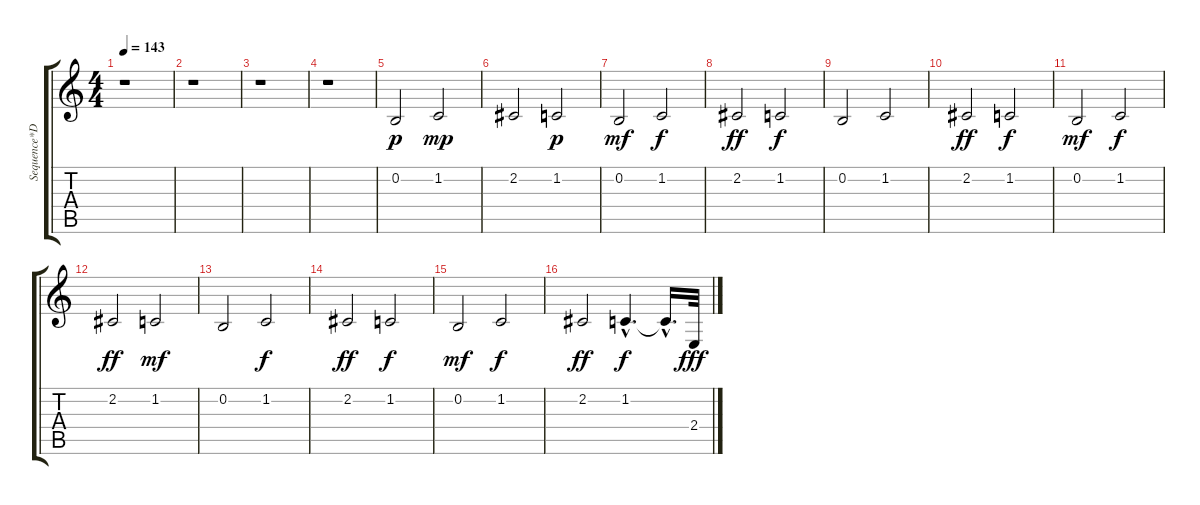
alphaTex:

\track ("Sequence*Demixed 07" "Sequence*D") {instrument frenchhorn}
\staff {score tabs}
\tuning (E4 B3 G3 D3 A2 E2) {hide}
\ts (4 4)
\tempo 143
\clef g2
\ks c
r.1{dy p instrument frenchhorn} |
r.1 |
r.1 |
r.1 |
0.2.2 1.2.2{dy mp} |
2.2.2 1.2.2{dy p} |
0.2.2{dy mf} 1.2.2{dy f} |
2.2.2{dy ff} 1.2.2{dy f} |
0.2.2 1.2.2 |
2.2.2{dy ff} 1.2.2{dy f} |
0.2.2{dy mf} 1.2.2{dy f} |
2.2.2{dy ff} 1.2.2{dy mf} |
0.2.2 1.2.2{dy f} |
2.2.2{dy ff} 1.2.2{dy f} |
0.2.2{dy mf} 1.2.2{dy f} |
2.2.2{dy ff} 1.2{hac}.4{d dy f} 1.2{hac t}.16{d} 2.4.32{dy fff}
